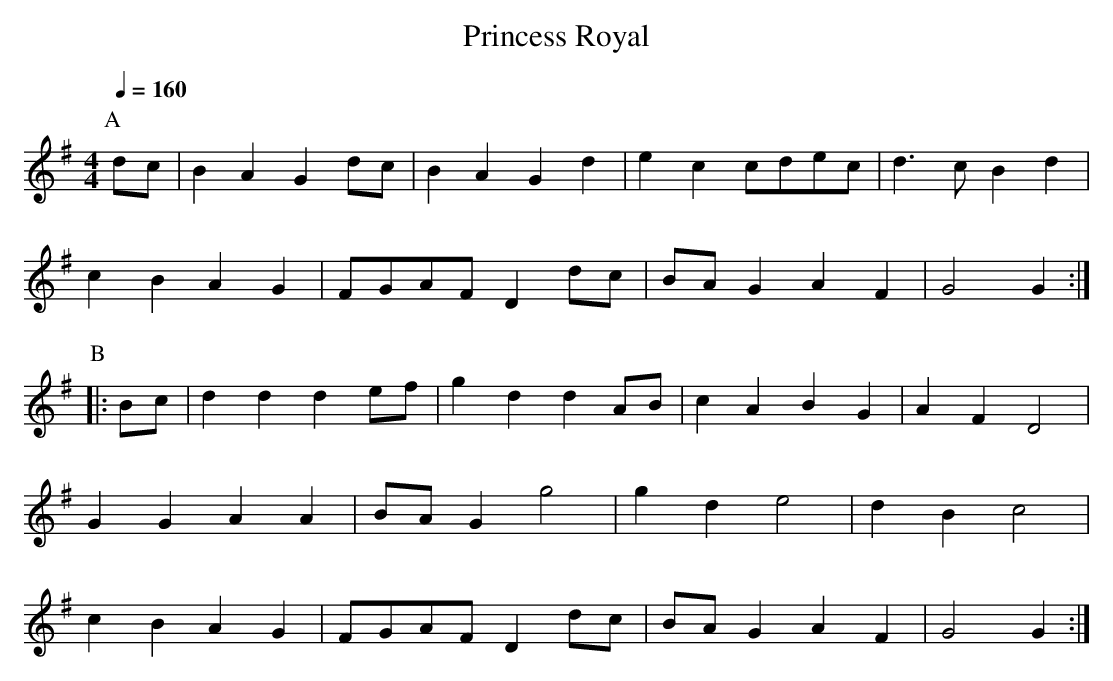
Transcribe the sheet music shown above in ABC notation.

X:1
T:Princess Royal
L:1/8
M:4/4
Q:1/4=160
K:G
P:A
dc | B2 A2 G2 dc | B2 A2 G2 d2 | e2 c2 cdec | d3 c B2 d2 |
c2 B2 A2 G2 | FGAF D2 dc | BA G2 A2 F2 | G4 G2 :|
P:B
|: Bc | d2 d2 d2  ef | g2 d2 d2 AB |c2 A2 B2 G2 | A2 F2 D4 |
G2 G2 A2 A2 | BA G2 g4 | g2 d2 e4 |d2 B2 c4 |
c2 B2 A2 G2 | FGAF D2 dc | BA G2 A2 F2 | G4 G2 :|
